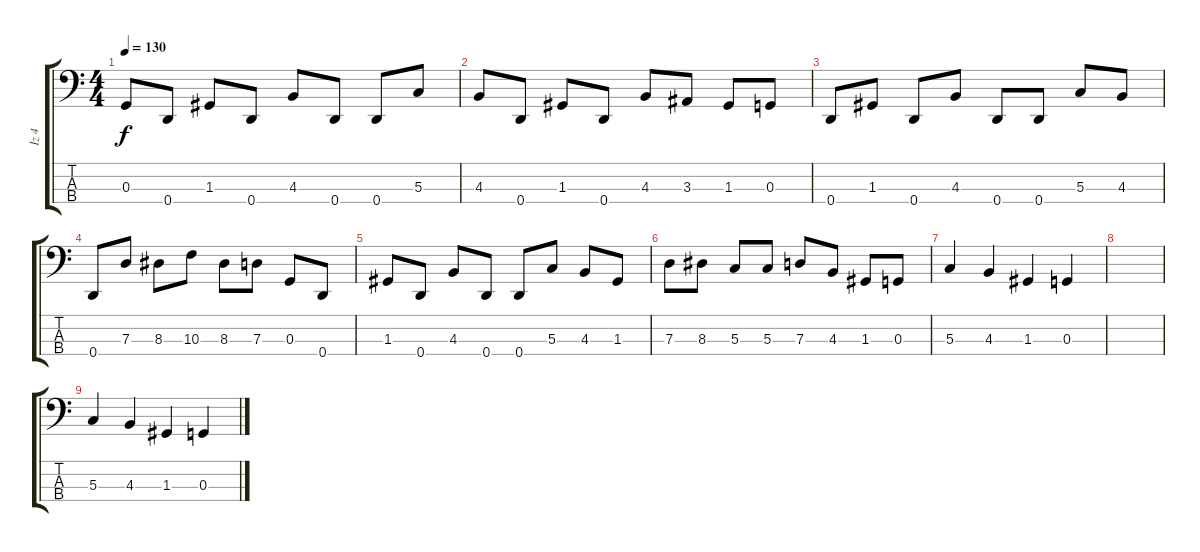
\track ("İz 4" "İz 4") {instrument electricbasspick}
\staff {score tabs}
\tuning (F2 C2 G1 D1) {hide}
\ts (4 4)
\tempo 130
\clef f4
\ks c
0.3.8{dy f} 0.4.8 1.3.8 0.4.8 4.3.8 0.4.8 0.4.8 5.3.8 |
4.3.8 0.4.8 1.3.8 0.4.8 4.3.8 3.3.8 1.3.8 0.3.8 |
0.4.8 1.3.8 0.4.8 4.3.8 0.4.8 0.4.8 5.3.8 4.3.8 |
0.4.8 7.3.8 8.3.8 10.3.8 8.3.8 7.3.8 0.3.8 0.4.8 |
1.3.8 0.4.8 4.3.8 0.4.8 0.4.8 5.3.8 4.3.8 1.3.8 |
7.3.8 8.3.8 5.3.8 5.3.8 7.3.8 4.3.8 1.3.8 0.3.8 |
5.3.4 4.3.4 1.3.4 0.3.4 |
|
5.3.4 4.3.4 1.3.4 0.3.4
